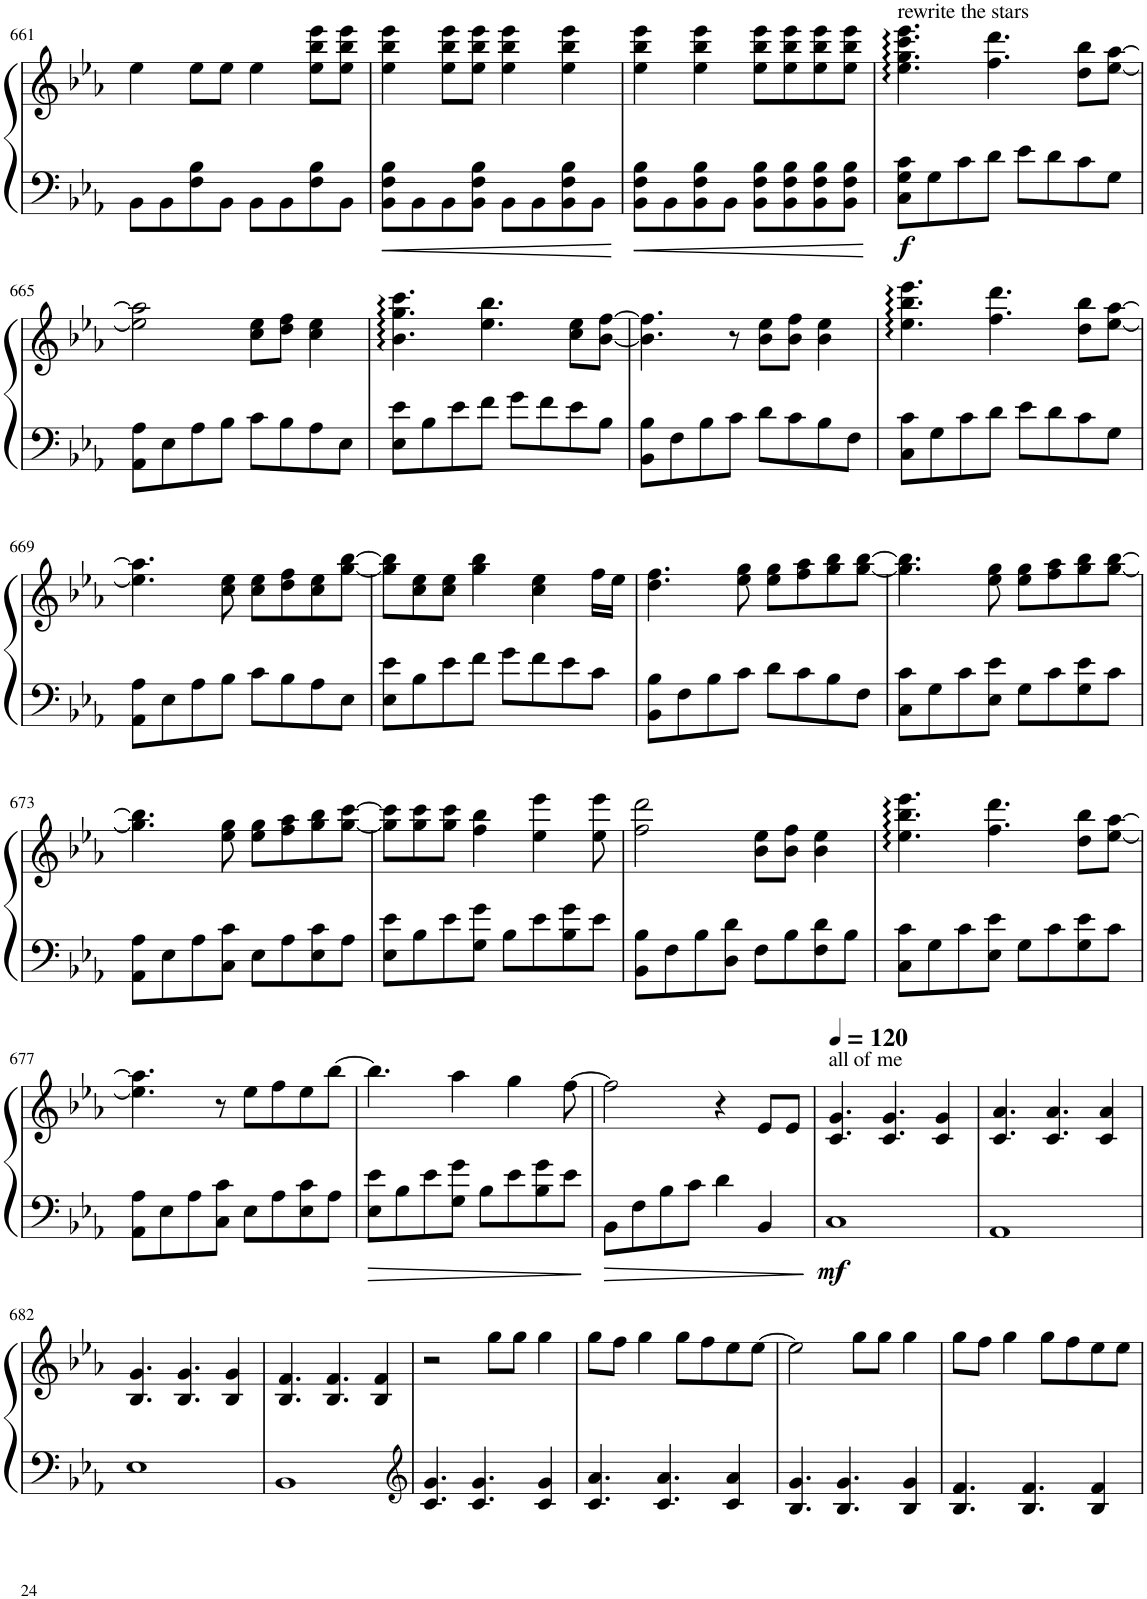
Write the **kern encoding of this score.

**kern	**kern	**dynam
*part1	*part1	*part1
*staff2	*staff1	*staff1/2
*I"Piano	*	*
*I'Pno.	*	*
!!LO:PB:g=z
*clefF4	*clefG2	*
*k[b-e-a-]	*k[b-e-a-]	*
*M4/4	*M4/4	*
=661	=661	=661
8BB-\L	4ee-\	.
8BB-\	.	.
8F\ 8B-\	8ee-\L	.
8BB-\J	8ee-\J	.
8BB-\L	4ee-\	.
8BB-\	.	.
8F\ 8B-\	8ee-\ 8bb-\ 8eee-\L	.
8BB-\J	8ee-\ 8bb-\ 8eee-\J	.
=662	=662	=662
8BB-\ 8F\ 8B-\L	4ee-\ 4bb-\ 4eee-\	.
8BB-\	.	.
8BB-\	8ee-\ 8bb-\ 8eee-\L	.
8BB-\ 8F\ 8B-\J	8ee-\ 8bb-\ 8eee-\J	.
8BB-\L	4ee-\ 4bb-\ 4eee-\	.
8BB-\	.	.
8BB-\ 8F\ 8B-\	4ee-\ 4bb-\ 4eee-\	.
8BB-\J	.	.
=663	=663	=663
8BB-\ 8F\ 8B-\L	4ee-\ 4bb-\ 4eee-\	.
8BB-\	.	.
8BB-\ 8F\ 8B-\	4ee-\ 4bb-\ 4eee-\	.
8BB-\J	.	.
8BB-\ 8F\ 8B-\L	8ee-\ 8bb-\ 8eee-\L	.
8BB-\ 8F\ 8B-\	8ee-\ 8bb-\ 8eee-\	.
8BB-\ 8F\ 8B-\	8ee-\ 8bb-\ 8eee-\	.
8BB-\ 8F\ 8B-\J	8ee-\ 8bb-\ 8eee-\J	.
=664	=664	=664
!	!LO:TX:a:t=rewrite the stars	!
!	!	!LO:DY:b=2
8C\ 8G\ 8c\L	4.ee-\ 4.gg\ 4.ccc\ 4.eee-\	f
8G\	.	.
8c\	.	.
8d\J	4.ff\ 4.ddd\	.
8e-\L	.	.
8d\	.	.
8c\	8dd\ 8bb-\L	.
8G\J	[8ee-\ [8aa-\J	.
!!LO:LB:g=z
=665	=665	=665
8AA-\ 8A-\L	2ee-\] 2aa-\]	.
8E-\	.	.
8A-\	.	.
8B-\J	.	.
8c\L	8cc\ 8ee-\L	.
8B-\	8dd\ 8ff\J	.
8A-\	4cc\ 4ee-\	.
8E-\J	.	.
=666	=666	=666
8E-\ 8e-\L	4.b-\ 4.gg\ 4.ccc\	.
8B-\	.	.
8e-\	.	.
8f\J	4.ee-\ 4.bb-\	.
8g\L	.	.
8f\	.	.
8e-\	8cc\ 8ee-\L	.
8B-\J	[8b-\ [8ff\J	.
=667	=667	=667
8BB-\ 8B-\L	4.b-\] 4.ff\]	.
8F\	.	.
8B-\	.	.
8c\J	8r	.
8d\L	8b-\ 8ee-\L	.
8c\	8b-\ 8ff\J	.
8B-\	4b-\ 4ee-\	.
8F\J	.	.
=668	=668	=668
8C\ 8c\L	4.ee-\ 4.bb-\ 4.eee-\	.
8G\	.	.
8c\	.	.
8d\J	4.ff\ 4.ddd\	.
8e-\L	.	.
8d\	.	.
8c\	8dd\ 8bb-\L	.
8G\J	[8ee-\ [8aa-\J	.
!!LO:LB:g=z
=669	=669	=669
8AA-\ 8A-\L	4.ee-\] 4.aa-\]	.
8E-\	.	.
8A-\	.	.
8B-\J	8cc\ 8ee-\	.
8c\L	8cc\ 8ee-\L	.
8B-\	8dd\ 8ff\	.
8A-\	8cc\ 8ee-\	.
8E-\J	[8gg\ [8bb-\J	.
=670	=670	=670
8E-\ 8e-\L	8gg\] 8bb-\]L	.
8B-\	8cc\ 8ee-\	.
8e-\	8cc\ 8ee-\J	.
8f\J	4gg\ 4bb-\	.
8g\L	.	.
8f\	4cc\ 4ee-\	.
8e-\	.	.
8c\J	16ff\LL	.
.	16ee-\JJ	.
=671	=671	=671
8BB-\ 8B-\L	4.dd\ 4.ff\	.
8F\	.	.
8B-\	.	.
8c\J	8ee-\ 8gg\	.
8d\L	8ee-\ 8gg\L	.
8c\	8ff\ 8aa-\	.
8B-\	8gg\ 8bb-\	.
8F\J	[8gg\ [8bb-\J	.
=672	=672	=672
8C\ 8c\L	4.gg\] 4.bb-\]	.
8G\	.	.
8c\	.	.
8E-\ 8e-\J	8ee-\ 8gg\	.
8G\L	8ee-\ 8gg\L	.
8c\	8ff\ 8aa-\	.
8G\ 8e-\	8gg\ 8bb-\	.
8c\J	[8gg\ [8bb-\J	.
!!LO:LB:g=z
=673	=673	=673
8AA-\ 8A-\L	4.gg\] 4.bb-\]	.
8E-\	.	.
8A-\	.	.
8C\ 8c\J	8ee-\ 8gg\	.
8E-\L	8ee-\ 8gg\L	.
8A-\	8ff\ 8aa-\	.
8E-\ 8c\	8gg\ 8bb-\	.
8A-\J	[8gg\ [8ccc\J	.
=674	=674	=674
8E-\ 8e-\L	8gg\] 8ccc\]L	.
8B-\	8gg\ 8ccc\	.
8e-\	8gg\ 8ccc\J	.
8G\ 8g\J	4ff\ 4bb-\	.
8B-\L	.	.
8e-\	4ee-\ 4eee-\	.
8B-\ 8g\	.	.
8e-\J	8ee-\ 8eee-\	.
=675	=675	=675
8BB-\ 8B-\L	2ff\ 2ddd\	.
8F\	.	.
8B-\	.	.
8D\ 8d\J	.	.
8F\L	8b-\ 8ee-\L	.
8B-\	8b-\ 8ff\J	.
8F\ 8d\	4b-\ 4ee-\	.
8B-\J	.	.
=676	=676	=676
8C\ 8c\L	4.ee-\ 4.bb-\ 4.eee-\	.
8G\	.	.
8c\	.	.
8E-\ 8e-\J	4.ff\ 4.ddd\	.
8G\L	.	.
8c\	.	.
8G\ 8e-\	8dd\ 8bb-\L	.
8c\J	[8ee-\ [8aa-\J	.
!!LO:LB:g=z
=677	=677	=677
8AA-\ 8A-\L	4.ee-\] 4.aa-\]	.
8E-\	.	.
8A-\	.	.
8C\ 8c\J	8r	.
8E-\L	8ee-\L	.
8A-\	8ff\	.
8E-\ 8c\	8ee-\	.
8A-\J	[8bb-\J	.
=678	=678	=678
8E-\ 8e-\L	4.bb-\]	.
8B-\	.	.
8e-\	.	.
8G\ 8g\J	4aa-\	.
8B-\L	.	.
8e-\	4gg\	.
8B-\ 8g\	.	.
8e-\J	[8ff\	.
=679	=679	=679
8BB-\L	2ff\]	.
8F\	.	.
8B-\	.	.
8c\J	.	.
4d\	4r	.
4BB-/	8e-/L	.
.	8e-/J	.
=680	=680	=680
*	*MM120	*
!	!LO:TX:a:t=all of me	!
!	!	!LO:DY:b=2
1C	4.c/ 4.g/	mf
.	4.c/ 4.g/	.
.	4c/ 4g/	.
=681	=681	=681
1AA-	4.c/ 4.a-/	.
.	4.c/ 4.a-/	.
.	4c/ 4a-/	.
!!LO:LB:g=z
=682	=682	=682
1E-	4.B-/ 4.g/	.
.	4.B-/ 4.g/	.
.	4B-/ 4g/	.
=683	=683	=683
1BB-	4.B-/ 4.f/	.
.	4.B-/ 4.f/	.
.	4B-/ 4f/	.
=684	=684	=684
*clefG2	*	*
4.c/ 4.g/	2r	.
4.c/ 4.g/	.	.
.	8gg\L	.
.	8gg\J	.
4c/ 4g/	4gg\	.
=685	=685	=685
4.c/ 4.a-/	8gg\L	.
.	8ff\J	.
.	4gg\	.
4.c/ 4.a-/	.	.
.	8gg\L	.
.	8ff\	.
4c/ 4a-/	8ee-\	.
.	[8ee-\J	.
=686	=686	=686
4.B-/ 4.g/	2ee-\]	.
4.B-/ 4.g/	.	.
.	8gg\L	.
.	8gg\J	.
4B-/ 4g/	4gg\	.
=687	=687	=687
4.B-/ 4.f/	8gg\L	.
.	8ff\J	.
.	4gg\	.
4.B-/ 4.f/	.	.
.	8gg\L	.
.	8ff\	.
4B-/ 4f/	8ee-\	.
.	8ee-\J	.
=	=	=
*-	*-	*-
